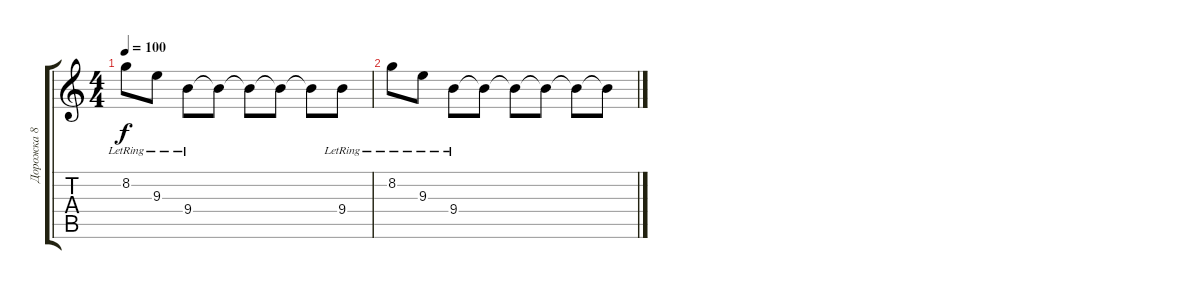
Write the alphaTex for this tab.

\track ("Дорожка 8" "Дорожка 8") {instrument electricguitarmuted}
\staff {score tabs}
\tuning (E4 B3 G3 D3 A2 E2) {hide}
\ts (4 4)
\tempo 100
\clef g2
\ks c
8.2{lr}.8{dy f} 9.3{lr}.8 9.4{lr}.8 9.4{t}.8 9.4{t}.8 9.4{t}.8 9.4{t}.8 9.4{lr}.8 |
8.2{lr}.8 9.3{lr}.8 9.4{lr}.8 9.4{t}.8 9.4{t}.8 9.4{t}.8 9.4{t}.8 9.4{t}.8
